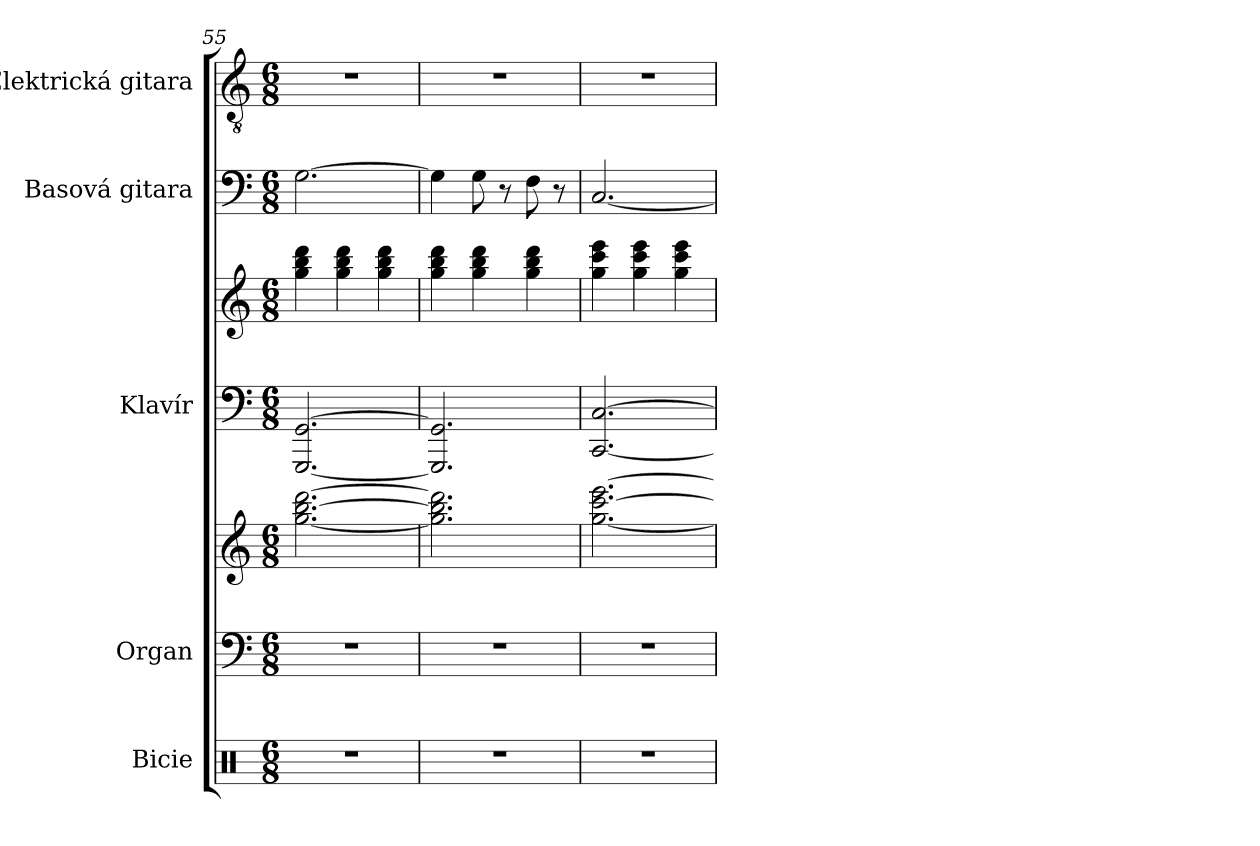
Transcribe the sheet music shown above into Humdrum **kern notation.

**kern	**kern	**kern	**kern	**kern	**kern	**kern
*part5	*part4	*part4	*part3	*part3	*part2	*part1
*staff7	*staff6	*staff5	*staff4	*staff3	*staff2	*staff1
*I"Bicie	*I"Organ	*	*I"Klavír	*	*I"Basová gitara	*I"Elektrická gitara
*	*I'Org.	*	*I'Kl.	*	*	*
*clefX	*clefF4	*clefG2	*clefF4	*clefG2	*clefF4	*clefGv2
*	*	*	*	*	*ITrd7c12	*
*k[]	*k[]	*k[]	*k[]	*k[]	*k[]	*k[]
*M6/8	*M6/8	*M6/8	*M6/8	*M6/8	*M6/8	*M6/8
=55	=55	=55	=55	=55	=55	=55
2.r	2.r	[2.gg\ [2.bb\ [2.ddd\	[2.GGG/ [2.GG/	4gg\ 4bb\ 4ddd\	[2.GG\	2.r
.	.	.	.	4gg\ 4bb\ 4ddd\	.	.
.	.	.	.	4gg\ 4bb\ 4ddd\	.	.
!!LO:PB:g=z
=56	=56	=56	=56	=56	=56	=56
2.r	2.r	2.gg\] 2.bb\] 2.ddd\]	2.GGG/] 2.GG/]	4gg\ 4bb\ 4ddd\	4GG\]	2.r
.	.	.	.	4gg\ 4bb\ 4ddd\	8GG\	.
.	.	.	.	.	8r	.
.	.	.	.	4gg\ 4bb\ 4ddd\	8FF\	.
.	.	.	.	.	8r	.
=57	=57	=57	=57	=57	=57	=57
2.r	2.r	[2.gg\ [2.ccc\ [2.eee\	[2.CC/ [2.C/	4gg\ 4ccc\ 4eee\	[2.CC/	2.r
.	.	.	.	4gg\ 4ccc\ 4eee\	.	.
.	.	.	.	4gg\ 4ccc\ 4eee\	.	.
=	=	=	=	=	=	=
*-	*-	*-	*-	*-	*-	*-
